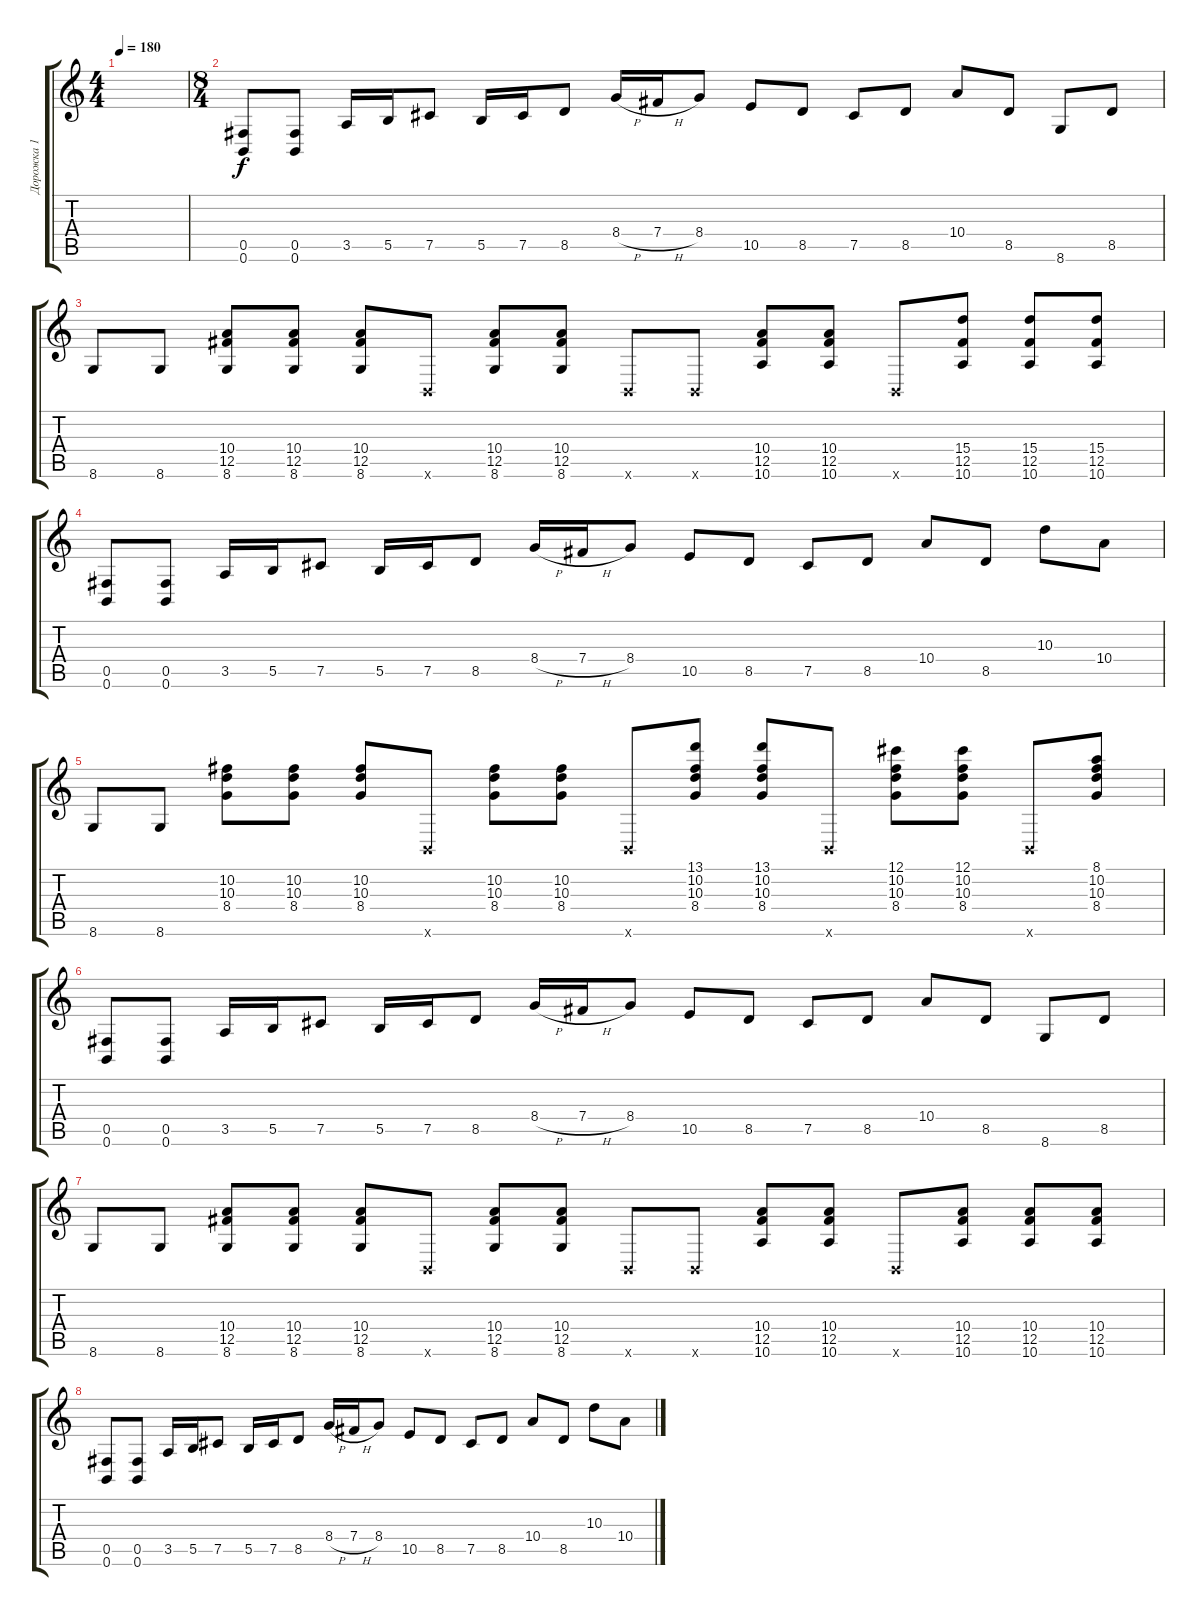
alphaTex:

\track ("Дорожка 1" "Дорожка 1") {instrument overdrivenguitar}
\staff {score tabs}
\tuning (Db4 Ab3 E3 B2 Gb2 B1) {hide}
\ts (4 4)
\tempo 180
\clef g2
\ks c
|
\ts (8 4)
(0.5 0.6).8 (0.5 0.6).8 3.5.16 5.5.16 7.5.8 5.5.16 7.5.16 8.5.8 8.4{h}.16 7.4{h}.16 8.4.8 10.5.8 8.5.8 7.5.8 8.5.8 10.4.8 8.5.8 8.6.8 8.5.8 |
8.6.8 8.6.8 (10.4 12.5 8.6).8 (10.4 12.5 8.6).8 (10.4 12.5 8.6).8 0.6{x}.8 (10.4 12.5 8.6).8 (10.4 12.5 8.6).8 0.6{x}.8 0.6{x}.8 (10.4 12.5 10.6).8 (10.4 12.5 10.6).8 0.6{x}.8 (15.4 12.5 10.6).8 (15.4 12.5 10.6).8 (15.4 12.5 10.6).8 |
(0.5 0.6).8 (0.5 0.6).8 3.5.16 5.5.16 7.5.8 5.5.16 7.5.16 8.5.8 8.4{h}.16 7.4{h}.16 8.4.8 10.5.8 8.5.8 7.5.8 8.5.8 10.4.8 8.5.8 10.3.8 10.4.8 |
8.6.8 8.6.8 (10.2 10.3 8.4).8 (10.2 10.3 8.4).8 (10.2 10.3 8.4).8 0.6{x}.8 (10.2 10.3 8.4).8 (10.2 10.3 8.4).8 0.6{x}.8 (13.1 10.2 10.3 8.4).8 (13.1 10.2 10.3 8.4).8 0.6{x}.8 (12.1 10.2 10.3 8.4).8 (12.1 10.2 10.3 8.4).8 0.6{x}.8 (8.1 10.2 10.3 8.4).8 |
(0.5 0.6).8 (0.5 0.6).8 3.5.16 5.5.16 7.5.8 5.5.16 7.5.16 8.5.8 8.4{h}.16 7.4{h}.16 8.4.8 10.5.8 8.5.8 7.5.8 8.5.8 10.4.8 8.5.8 8.6.8 8.5.8 |
8.6.8 8.6.8 (10.4 12.5 8.6).8 (10.4 12.5 8.6).8 (10.4 12.5 8.6).8 0.6{x}.8 (10.4 12.5 8.6).8 (10.4 12.5 8.6).8 0.6{x}.8 0.6{x}.8 (10.4 12.5 10.6).8 (10.4 12.5 10.6).8 0.6{x}.8 (10.4 12.5 10.6).8 (10.4 12.5 10.6).8 (10.4 12.5 10.6).8 |
(0.5 0.6).8 (0.5 0.6).8 3.5.16 5.5.16 7.5.8 5.5.16 7.5.16 8.5.8 8.4{h}.16 7.4{h}.16 8.4.8 10.5.8 8.5.8 7.5.8 8.5.8 10.4.8 8.5.8 10.3.8 10.4.8
